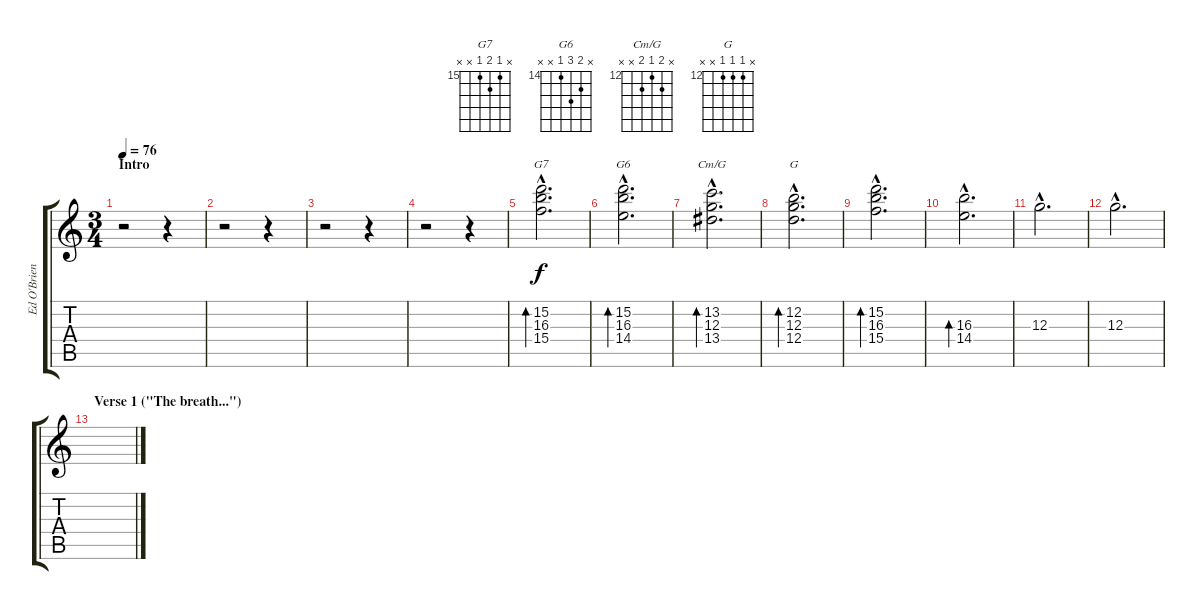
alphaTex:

\track ("Ed O'Brien (right)" "Ed O'Brien") {instrument electricguitarjazz}
\staff {score tabs}
\tuning (E4 B3 G3 D3 A2 E2) {hide}
\chord ("G7" x 15 16 15 x x) {firstfret 15}
\chord ("G6" x 15 16 14 x x) {firstfret 14}
\chord ("Cm/G" x 13 12 13 x x) {firstfret 12}
\chord ("G" x 12 12 12 x x) {firstfret 12}
\ts (3 4)
\section ("" "Intro")
\tempo 76
\clef g2
\ks c
r.2{dy f instrument electricguitarjazz} r.4 |
r.2 r.4 |
r.2 r.4 |
r.2 r.4 |
(15.2{hac} 16.3{hac} 15.4{hac}).2{d bd 120 ch "G7"} |
(15.2{hac} 16.3{hac} 14.4{hac}).2{d bd 120 ch "G6"} |
(13.2{hac} 12.3{hac} 13.4{hac}).2{d bd 120 ch "Cm/G"} |
(12.2{hac} 12.3{hac} 12.4{hac}).2{d bd 120 ch "G"} |
(15.2{hac} 16.3{hac} 15.4{hac}).2{d bd 120} |
(16.3{hac} 14.4{hac}).2{d bd 120} |
12.3{hac}.2{d} |
12.3{hac}.2{d} |
\section ("" "Verse 1 (\"The breath...\")")
